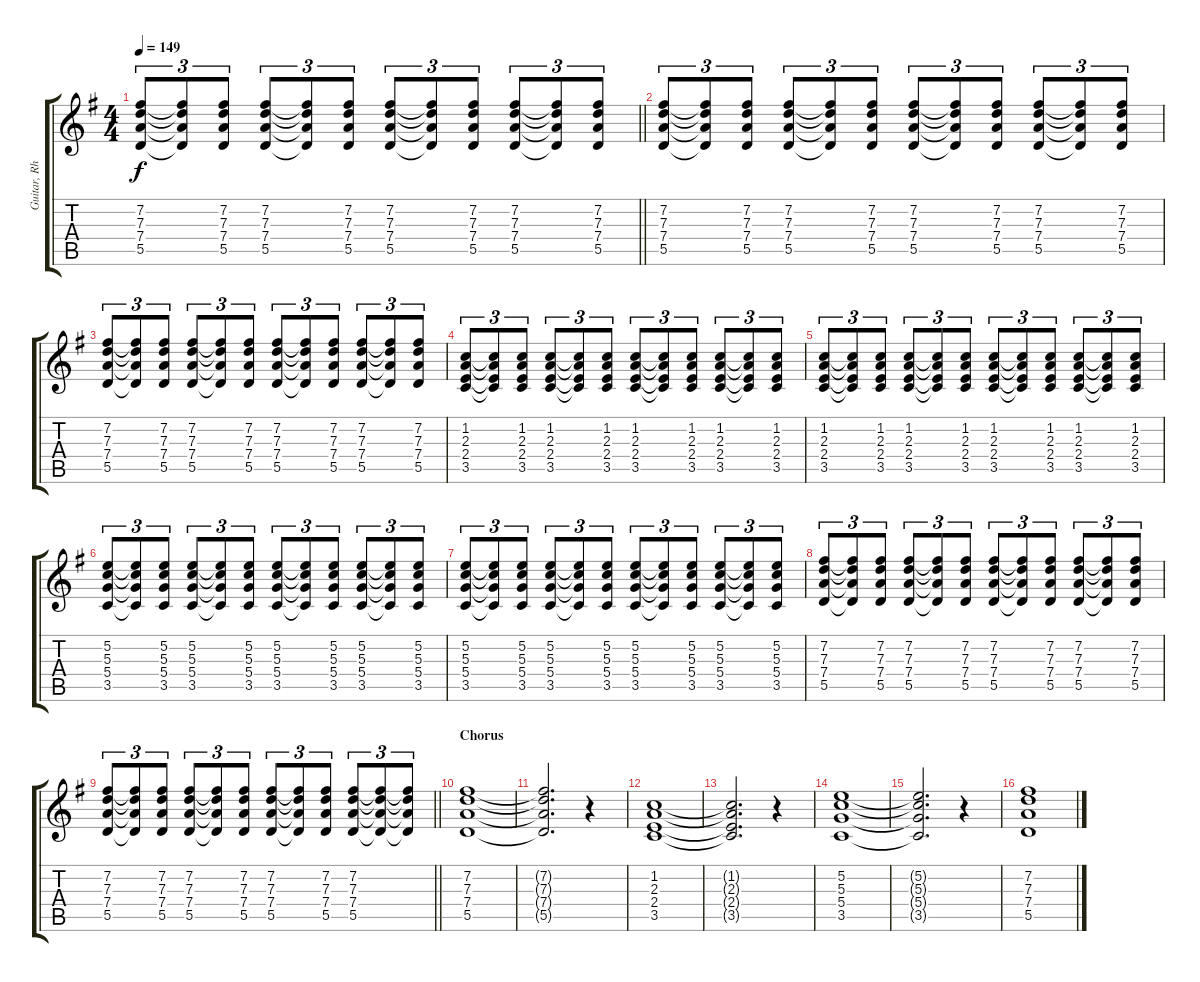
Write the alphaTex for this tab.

\track ("Guitar, Rhythm" "Guitar, Rh") {instrument distortionguitar}
\staff {score tabs}
\tuning (E4 B3 G3 D3 A2 D2) {hide}
\ts (4 4)
\tempo 149
\clef g2
\barLineRight lightlight
\ks g
(7.2 7.3 7.4 5.5).8{tu (3 2) dy f} (7.2{t} 7.3{t} 7.4{t} 5.5{t}).8{tu (3 2)} (7.2 7.3 7.4 5.5).8{tu (3 2)} (7.2 7.3 7.4 5.5).8{tu (3 2)} (7.2{t} 7.3{t} 7.4{t} 5.5{t}).8{tu (3 2)} (7.2 7.3 7.4 5.5).8{tu (3 2)} (7.2 7.3 7.4 5.5).8{tu (3 2)} (7.2{t} 7.3{t} 7.4{t} 5.5{t}).8{tu (3 2)} (7.2 7.3 7.4 5.5).8{tu (3 2)} (7.2 7.3 7.4 5.5).8{tu (3 2)} (7.2{t} 7.3{t} 7.4{t} 5.5{t}).8{tu (3 2)} (7.2 7.3 7.4 5.5).8{tu (3 2)} |
(7.2 7.3 7.4 5.5).8{tu (3 2)} (7.2{t} 7.3{t} 7.4{t} 5.5{t}).8{tu (3 2)} (7.2 7.3 7.4 5.5).8{tu (3 2)} (7.2 7.3 7.4 5.5).8{tu (3 2)} (7.2{t} 7.3{t} 7.4{t} 5.5{t}).8{tu (3 2)} (7.2 7.3 7.4 5.5).8{tu (3 2)} (7.2 7.3 7.4 5.5).8{tu (3 2)} (7.2{t} 7.3{t} 7.4{t} 5.5{t}).8{tu (3 2)} (7.2 7.3 7.4 5.5).8{tu (3 2)} (7.2 7.3 7.4 5.5).8{tu (3 2)} (7.2{t} 7.3{t} 7.4{t} 5.5{t}).8{tu (3 2)} (7.2 7.3 7.4 5.5).8{tu (3 2)} |
(7.2 7.3 7.4 5.5).8{tu (3 2)} (7.2{t} 7.3{t} 7.4{t} 5.5{t}).8{tu (3 2)} (7.2 7.3 7.4 5.5).8{tu (3 2)} (7.2 7.3 7.4 5.5).8{tu (3 2)} (7.2{t} 7.3{t} 7.4{t} 5.5{t}).8{tu (3 2)} (7.2 7.3 7.4 5.5).8{tu (3 2)} (7.2 7.3 7.4 5.5).8{tu (3 2)} (7.2{t} 7.3{t} 7.4{t} 5.5{t}).8{tu (3 2)} (7.2 7.3 7.4 5.5).8{tu (3 2)} (7.2 7.3 7.4 5.5).8{tu (3 2)} (7.2{t} 7.3{t} 7.4{t} 5.5{t}).8{tu (3 2)} (7.2 7.3 7.4 5.5).8{tu (3 2)} |
(1.2 2.3 2.4 3.5).8{tu (3 2)} (1.2{t} 2.3{t} 2.4{t} 3.5{t}).8{tu (3 2)} (1.2 2.3 2.4 3.5).8{tu (3 2)} (1.2 2.3 2.4 3.5).8{tu (3 2)} (1.2{t} 2.3{t} 2.4{t} 3.5{t}).8{tu (3 2)} (1.2 2.3 2.4 3.5).8{tu (3 2)} (1.2 2.3 2.4 3.5).8{tu (3 2)} (1.2{t} 2.3{t} 2.4{t} 3.5{t}).8{tu (3 2)} (1.2 2.3 2.4 3.5).8{tu (3 2)} (1.2 2.3 2.4 3.5).8{tu (3 2)} (1.2{t} 2.3{t} 2.4{t} 3.5{t}).8{tu (3 2)} (1.2 2.3 2.4 3.5).8{tu (3 2)} |
(1.2 2.3 2.4 3.5).8{tu (3 2)} (1.2{t} 2.3{t} 2.4{t} 3.5{t}).8{tu (3 2)} (1.2 2.3 2.4 3.5).8{tu (3 2)} (1.2 2.3 2.4 3.5).8{tu (3 2)} (1.2{t} 2.3{t} 2.4{t} 3.5{t}).8{tu (3 2)} (1.2 2.3 2.4 3.5).8{tu (3 2)} (1.2 2.3 2.4 3.5).8{tu (3 2)} (1.2{t} 2.3{t} 2.4{t} 3.5{t}).8{tu (3 2)} (1.2 2.3 2.4 3.5).8{tu (3 2)} (1.2 2.3 2.4 3.5).8{tu (3 2)} (1.2{t} 2.3{t} 2.4{t} 3.5{t}).8{tu (3 2)} (1.2 2.3 2.4 3.5).8{tu (3 2)} |
(5.2 5.3 5.4 3.5).8{tu (3 2)} (5.2{t} 5.3{t} 5.4{t} 3.5{t}).8{tu (3 2)} (5.2 5.3 5.4 3.5).8{tu (3 2)} (5.2 5.3 5.4 3.5).8{tu (3 2)} (5.2{t} 5.3{t} 5.4{t} 3.5{t}).8{tu (3 2)} (5.2 5.3 5.4 3.5).8{tu (3 2)} (5.2 5.3 5.4 3.5).8{tu (3 2)} (5.2{t} 5.3{t} 5.4{t} 3.5{t}).8{tu (3 2)} (5.2 5.3 5.4 3.5).8{tu (3 2)} (5.2 5.3 5.4 3.5).8{tu (3 2)} (5.2{t} 5.3{t} 5.4{t} 3.5{t}).8{tu (3 2)} (5.2 5.3 5.4 3.5).8{tu (3 2)} |
(5.2 5.3 5.4 3.5).8{tu (3 2)} (5.2{t} 5.3{t} 5.4{t} 3.5{t}).8{tu (3 2)} (5.2 5.3 5.4 3.5).8{tu (3 2)} (5.2 5.3 5.4 3.5).8{tu (3 2)} (5.2{t} 5.3{t} 5.4{t} 3.5{t}).8{tu (3 2)} (5.2 5.3 5.4 3.5).8{tu (3 2)} (5.2 5.3 5.4 3.5).8{tu (3 2)} (5.2{t} 5.3{t} 5.4{t} 3.5{t}).8{tu (3 2)} (5.2 5.3 5.4 3.5).8{tu (3 2)} (5.2 5.3 5.4 3.5).8{tu (3 2)} (5.2{t} 5.3{t} 5.4{t} 3.5{t}).8{tu (3 2)} (5.2 5.3 5.4 3.5).8{tu (3 2)} |
(7.2 7.3 7.4 5.5).8{tu (3 2)} (7.2{t} 7.3{t} 7.4{t} 5.5{t}).8{tu (3 2)} (7.2 7.3 7.4 5.5).8{tu (3 2)} (7.2 7.3 7.4 5.5).8{tu (3 2)} (7.2{t} 7.3{t} 7.4{t} 5.5{t}).8{tu (3 2)} (7.2 7.3 7.4 5.5).8{tu (3 2)} (7.2 7.3 7.4 5.5).8{tu (3 2)} (7.2{t} 7.3{t} 7.4{t} 5.5{t}).8{tu (3 2)} (7.2 7.3 7.4 5.5).8{tu (3 2)} (7.2 7.3 7.4 5.5).8{tu (3 2)} (7.2{t} 7.3{t} 7.4{t} 5.5{t}).8{tu (3 2)} (7.2 7.3 7.4 5.5).8{tu (3 2)} |
\barLineRight lightlight
(7.2 7.3 7.4 5.5).8{tu (3 2)} (7.2{t} 7.3{t} 7.4{t} 5.5{t}).8{tu (3 2)} (7.2 7.3 7.4 5.5).8{tu (3 2)} (7.2 7.3 7.4 5.5).8{tu (3 2)} (7.2{t} 7.3{t} 7.4{t} 5.5{t}).8{tu (3 2)} (7.2 7.3 7.4 5.5).8{tu (3 2)} (7.2 7.3 7.4 5.5).8{tu (3 2)} (7.2{t} 7.3{t} 7.4{t} 5.5{t}).8{tu (3 2)} (7.2 7.3 7.4 5.5).8{tu (3 2)} (7.2 7.3 7.4 5.5).8{tu (3 2)} (7.2{t} 7.3{t} 7.4{t} 5.5{t}).8{tu (3 2)} (7.2{t} 7.3{t} 7.4{t} 5.5{t}).8{tu (3 2)} |
\section ("" "Chorus")
(7.2 7.3 7.4 5.5).1{instrument distortionguitar} |
(7.2{t} 7.3{t} 7.4{t} 5.5{t}).2{d} r.4 |
(1.2 2.3 2.4 3.5).1 |
(1.2{t} 2.3{t} 2.4{t} 3.5{t}).2{d} r.4 |
(5.2 5.3 5.4 3.5).1 |
(5.2{t} 5.3{t} 5.4{t} 3.5{t}).2{d} r.4 |
(7.2 7.3 7.4 5.5).1
